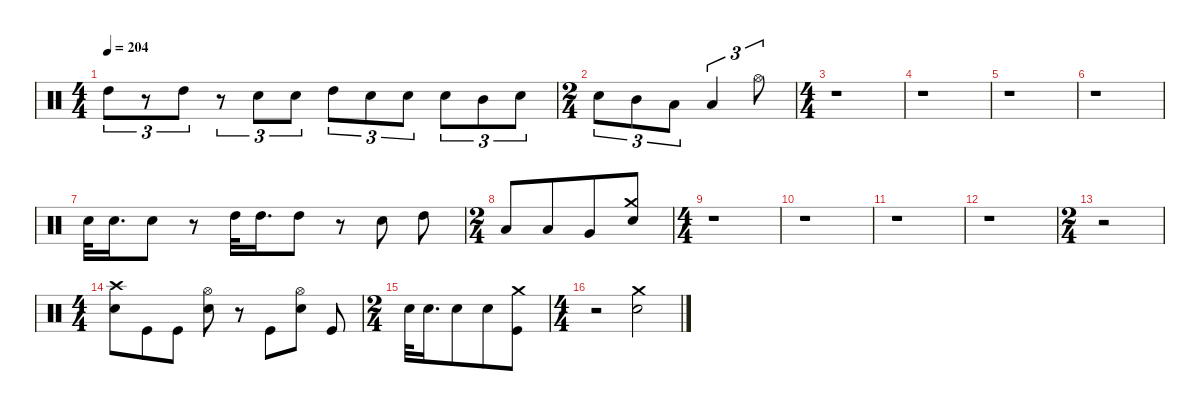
\defaultSystemsLayout 4
\hideDynamics
\bracketExtendMode nobrackets
\singleTrackTrackNamePolicy hidden
\multiTrackTrackNamePolicy hidden
\firstSystemTrackNameMode fullname
\firstSystemTrackNameOrientation horizontal
\otherSystemsTrackNameOrientation horizontal
\track ("Drumkit" "drm.") {solo instrument percussion}
\staff {score}
\articulation defaults
\ts (4 4)
\beaming (8 2 2 2 2)
\tempo 204
\clef neutral
\ks c "High Tom (hit)".8{tu (3 2) dy f beam Down}
r.8{tu (3 2) beam Down} "High Tom (hit)".8{tu (3 2) beam Down} r.8{tu (3 2) beam Down} "Snare (hit) 2".8{tu (3 2) dy mp beam Down} "Snare (hit) 2".8{tu (3 2) beam Down} "High Tom (hit)".8{tu (3 2) dy f beam Down} "Snare (hit) 2".8{tu (3 2) dy mp beam Down} "Snare (hit) 2".8{tu (3 2) dy mf beam Down} "Snare (hit) 2".8{tu (3 2) dy f beam Down} "Mid Tom (hit)".8{tu (3 2) dy mf beam Down} "Snare (hit) 2".8{tu (3 2) dy f beam Down} |
\ts (2 4)
\beaming (8 2 2)
"Snare (hit) 2".8{tu (3 2) beam Down} "Mid Tom (hit)".8{tu (3 2) beam Down} "Low Tom (hit)".8{tu (3 2) beam Down} "Low Tom (hit)".4{tu (3 2) beam Up} "Hi-Hat (open)".8{tu (3 2) beam Down} |
\ts (4 4)
\beaming (8 2 2 2 2)
r.1{beam Down} |
r.1{beam Down} |
r.1{beam Down} |
r.1{beam Down} |
\beaming (8 3 2 2 1)
"Snare (hit) 2".32{beam Down} "Snare (hit) 2".16{d dy mp beam Down} "Snare (hit) 2".8{beam Down} r.8{beam Down} "High Tom (hit)".32{dy f beam Down} "High Tom (hit)".16{d beam Down} "High Tom (hit)".8{dy mp beam Down} r.8{beam Down} "Snare (hit) 2".8{dy f beam Down} "High Tom (hit)".8{beam Down} |
\ts (2 4)
\beaming (8 4)
"Low Tom (hit)".8{beam Up} "Low Tom (hit)".8{beam Up} "Very Low Tom (hit)".8{beam Up} ("Snare (hit) 2" "Crash medium (hit)").8{beam Up} |
\ts (4 4)
\beaming (8 3 2 2 1)
r.1{beam Down} |
\beaming (8 2 2 2 2)
r.1{beam Down} |
r.1{beam Down} |
r.1{beam Down} |
\ts (2 4)
\beaming (8 2 2)
r.2{beam Down} |
\ts (4 4)
\beaming (8 3 2 2 1)
("Snare (hit) 2" "Crash high (hit)").8{beam Down} "Kick (hit)".8{beam Down} "Kick (hit)".8{beam Down} ("Hi-Hat (open)" "Snare (hit) 2").8{dy mp beam Down} r.8{beam Down} "Kick (hit)".8{dy f beam Down} ("Hi-Hat (open)" "Snare (hit) 2").8{dy mp beam Down} "Kick (hit)".8{beam Up} |
\ts (2 4)
\beaming (8 4)
"Snare (hit) 2".32{dy f beam Down} "Snare (hit) 2".16{d beam Down} "Snare (hit) 2".8{beam Down} "Snare (hit) 2".8{beam Down} ("Crash medium (hit)" "Kick (hit)").8{beam Down} |
\ts (4 4)
\beaming (8 2 2 2 2)
r.2{beam Down} ("Snare (hit) 2" "Crash medium (hit)").2{beam Down}
